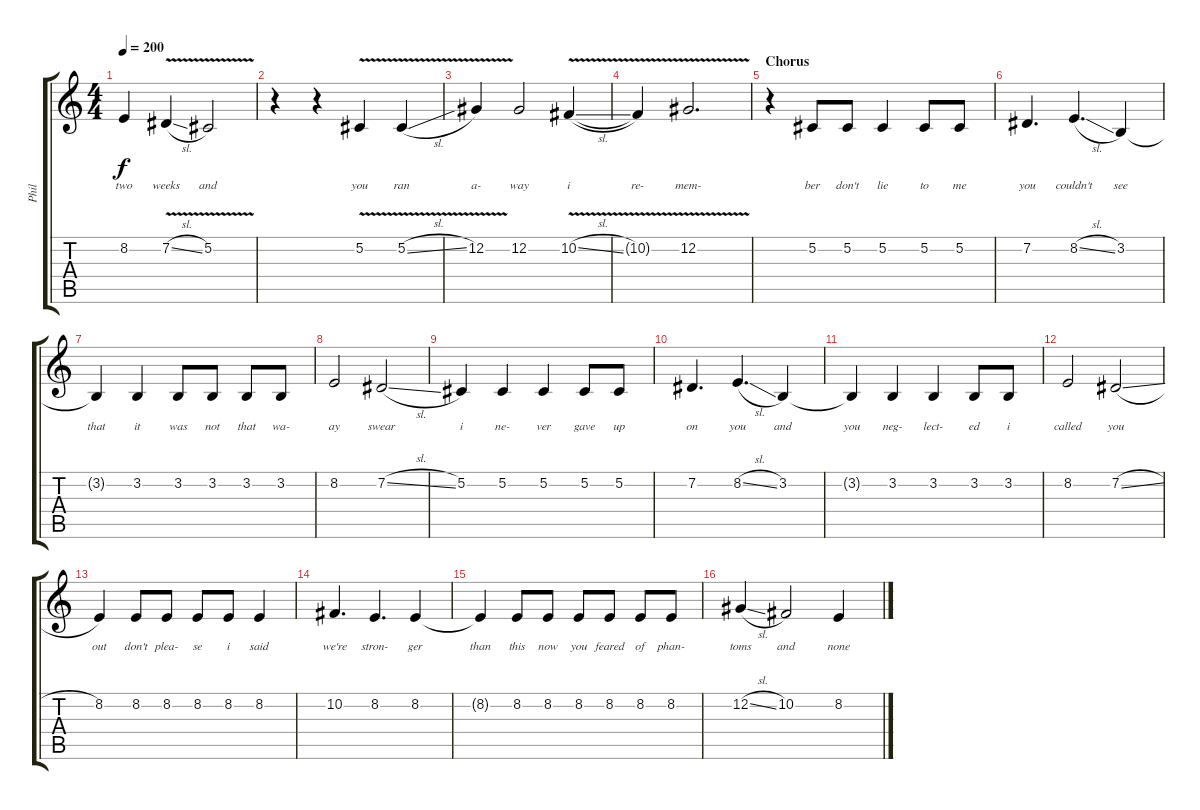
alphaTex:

\track ("Phil" "Phil") {instrument violin}
\staff {score tabs}
\tuning (Db4 Ab3 E3 B2 Gb2 Db2) {hide}
\ts (4 4)
\tempo 200
\clef g2
\ks c
8.2{t}.4{lyrics (0 "two") lyrics (1 "") lyrics (2 "") lyrics (3 "") lyrics (4 "") dy f} 7.2{v sl}.4{lyrics (0 "weeks") lyrics (1 "") lyrics (2 "") lyrics (3 "") lyrics (4 "")} 5.2{v}.2{lyrics (0 "and") lyrics (1 "") lyrics (2 "") lyrics (3 "") lyrics (4 "")} |
r.4 r.4 5.2{v}.4{lyrics (0 "you") lyrics (1 "") lyrics (2 "") lyrics (3 "") lyrics (4 "")} 5.2{v sl}.4{lyrics (0 "ran") lyrics (1 "") lyrics (2 "") lyrics (3 "") lyrics (4 "")} |
12.2{v}.4{lyrics (0 "a-") lyrics (1 "") lyrics (2 "") lyrics (3 "") lyrics (4 "")} 12.2.2{lyrics (0 "way") lyrics (1 "") lyrics (2 "") lyrics (3 "") lyrics (4 "")} 10.2{v sl}.4{lyrics (0 "i") lyrics (1 "") lyrics (2 "") lyrics (3 "") lyrics (4 "")} |
10.2{t}.4{lyrics (0 "re-") lyrics (1 "") lyrics (2 "") lyrics (3 "") lyrics (4 "")} 12.2{v}.2{d lyrics (0 "mem-") lyrics (1 "") lyrics (2 "") lyrics (3 "") lyrics (4 "")} |
\section ("" "Chorus")
r.4 5.2.8{lyrics (0 "ber") lyrics (1 "") lyrics (2 "") lyrics (3 "") lyrics (4 "")} 5.2.8{lyrics (0 "don't") lyrics (1 "") lyrics (2 "") lyrics (3 "") lyrics (4 "")} 5.2.4{lyrics (0 "lie") lyrics (1 "") lyrics (2 "") lyrics (3 "") lyrics (4 "")} 5.2.8{lyrics (0 "to") lyrics (1 "") lyrics (2 "") lyrics (3 "") lyrics (4 "")} 5.2.8{lyrics (0 "me") lyrics (1 "") lyrics (2 "") lyrics (3 "") lyrics (4 "")} |
7.2.4{d lyrics (0 "you") lyrics (1 "") lyrics (2 "") lyrics (3 "") lyrics (4 "")} 8.2{sl}.4{d lyrics (0 "couldn't") lyrics (1 "") lyrics (2 "") lyrics (3 "") lyrics (4 "")} 3.2.4{lyrics (0 "see") lyrics (1 "") lyrics (2 "") lyrics (3 "") lyrics (4 "")} |
3.2{t}.4{lyrics (0 "that") lyrics (1 "") lyrics (2 "") lyrics (3 "") lyrics (4 "")} 3.2.4{lyrics (0 "it") lyrics (1 "") lyrics (2 "") lyrics (3 "") lyrics (4 "")} 3.2.8{lyrics (0 "was") lyrics (1 "") lyrics (2 "") lyrics (3 "") lyrics (4 "")} 3.2.8{lyrics (0 "not") lyrics (1 "") lyrics (2 "") lyrics (3 "") lyrics (4 "")} 3.2.8{lyrics (0 "that") lyrics (1 "") lyrics (2 "") lyrics (3 "") lyrics (4 "")} 3.2.8{lyrics (0 "wa-") lyrics (1 "") lyrics (2 "") lyrics (3 "") lyrics (4 "")} |
8.2.2{lyrics (0 "ay") lyrics (1 "") lyrics (2 "") lyrics (3 "") lyrics (4 "")} 7.2{sl}.2{lyrics (0 "swear") lyrics (1 "") lyrics (2 "") lyrics (3 "") lyrics (4 "")} |
5.2.4{lyrics (0 "i") lyrics (1 "") lyrics (2 "") lyrics (3 "") lyrics (4 "")} 5.2.4{lyrics (0 "ne-") lyrics (1 "") lyrics (2 "") lyrics (3 "") lyrics (4 "")} 5.2.4{lyrics (0 "ver") lyrics (1 "") lyrics (2 "") lyrics (3 "") lyrics (4 "")} 5.2.8{lyrics (0 "gave") lyrics (1 "") lyrics (2 "") lyrics (3 "") lyrics (4 "")} 5.2.8{lyrics (0 "up") lyrics (1 "") lyrics (2 "") lyrics (3 "") lyrics (4 "")} |
7.2.4{d lyrics (0 "on") lyrics (1 "") lyrics (2 "") lyrics (3 "") lyrics (4 "")} 8.2{sl}.4{d lyrics (0 "you") lyrics (1 "") lyrics (2 "") lyrics (3 "") lyrics (4 "")} 3.2.4{lyrics (0 "and") lyrics (1 "") lyrics (2 "") lyrics (3 "") lyrics (4 "")} |
3.2{t}.4{lyrics (0 "you") lyrics (1 "") lyrics (2 "") lyrics (3 "") lyrics (4 "")} 3.2.4{lyrics (0 "neg-") lyrics (1 "") lyrics (2 "") lyrics (3 "") lyrics (4 "")} 3.2.4{lyrics (0 "lect-") lyrics (1 "") lyrics (2 "") lyrics (3 "") lyrics (4 "")} 3.2.8{lyrics (0 "ed") lyrics (1 "") lyrics (2 "") lyrics (3 "") lyrics (4 "")} 3.2.8{lyrics (0 "i") lyrics (1 "") lyrics (2 "") lyrics (3 "") lyrics (4 "")} |
8.2.2{lyrics (0 "called") lyrics (1 "") lyrics (2 "") lyrics (3 "") lyrics (4 "")} 7.2{sl}.2{lyrics (0 "you") lyrics (1 "") lyrics (2 "") lyrics (3 "") lyrics (4 "")} |
8.2.4{lyrics (0 "out") lyrics (1 "") lyrics (2 "") lyrics (3 "") lyrics (4 "")} 8.2.8{lyrics (0 "don't") lyrics (1 "") lyrics (2 "") lyrics (3 "") lyrics (4 "")} 8.2.8{lyrics (0 "plea-") lyrics (1 "") lyrics (2 "") lyrics (3 "") lyrics (4 "")} 8.2.8{lyrics (0 "se") lyrics (1 "") lyrics (2 "") lyrics (3 "") lyrics (4 "")} 8.2.8{lyrics (0 "i") lyrics (1 "") lyrics (2 "") lyrics (3 "") lyrics (4 "")} 8.2.4{lyrics (0 "said") lyrics (1 "") lyrics (2 "") lyrics (3 "") lyrics (4 "")} |
10.2.4{d lyrics (0 "we're") lyrics (1 "") lyrics (2 "") lyrics (3 "") lyrics (4 "")} 8.2.4{d lyrics (0 "stron-") lyrics (1 "") lyrics (2 "") lyrics (3 "") lyrics (4 "")} 8.2.4{lyrics (0 "ger") lyrics (1 "") lyrics (2 "") lyrics (3 "") lyrics (4 "")} |
8.2{t}.4{lyrics (0 "than") lyrics (1 "") lyrics (2 "") lyrics (3 "") lyrics (4 "")} 8.2.8{lyrics (0 "this") lyrics (1 "") lyrics (2 "") lyrics (3 "") lyrics (4 "")} 8.2.8{lyrics (0 "now") lyrics (1 "") lyrics (2 "") lyrics (3 "") lyrics (4 "")} 8.2.8{lyrics (0 "you") lyrics (1 "") lyrics (2 "") lyrics (3 "") lyrics (4 "")} 8.2.8{lyrics (0 "feared") lyrics (1 "") lyrics (2 "") lyrics (3 "") lyrics (4 "")} 8.2.8{lyrics (0 "of") lyrics (1 "") lyrics (2 "") lyrics (3 "") lyrics (4 "")} 8.2.8{lyrics (0 "phan-") lyrics (1 "") lyrics (2 "") lyrics (3 "") lyrics (4 "")} |
12.2{sl}.4{lyrics (0 "toms") lyrics (1 "") lyrics (2 "") lyrics (3 "") lyrics (4 "")} 10.2.2{lyrics (0 "and") lyrics (1 "") lyrics (2 "") lyrics (3 "") lyrics (4 "")} 8.2{sl}.4{lyrics (0 "none") lyrics (1 "") lyrics (2 "") lyrics (3 "") lyrics (4 "")}
